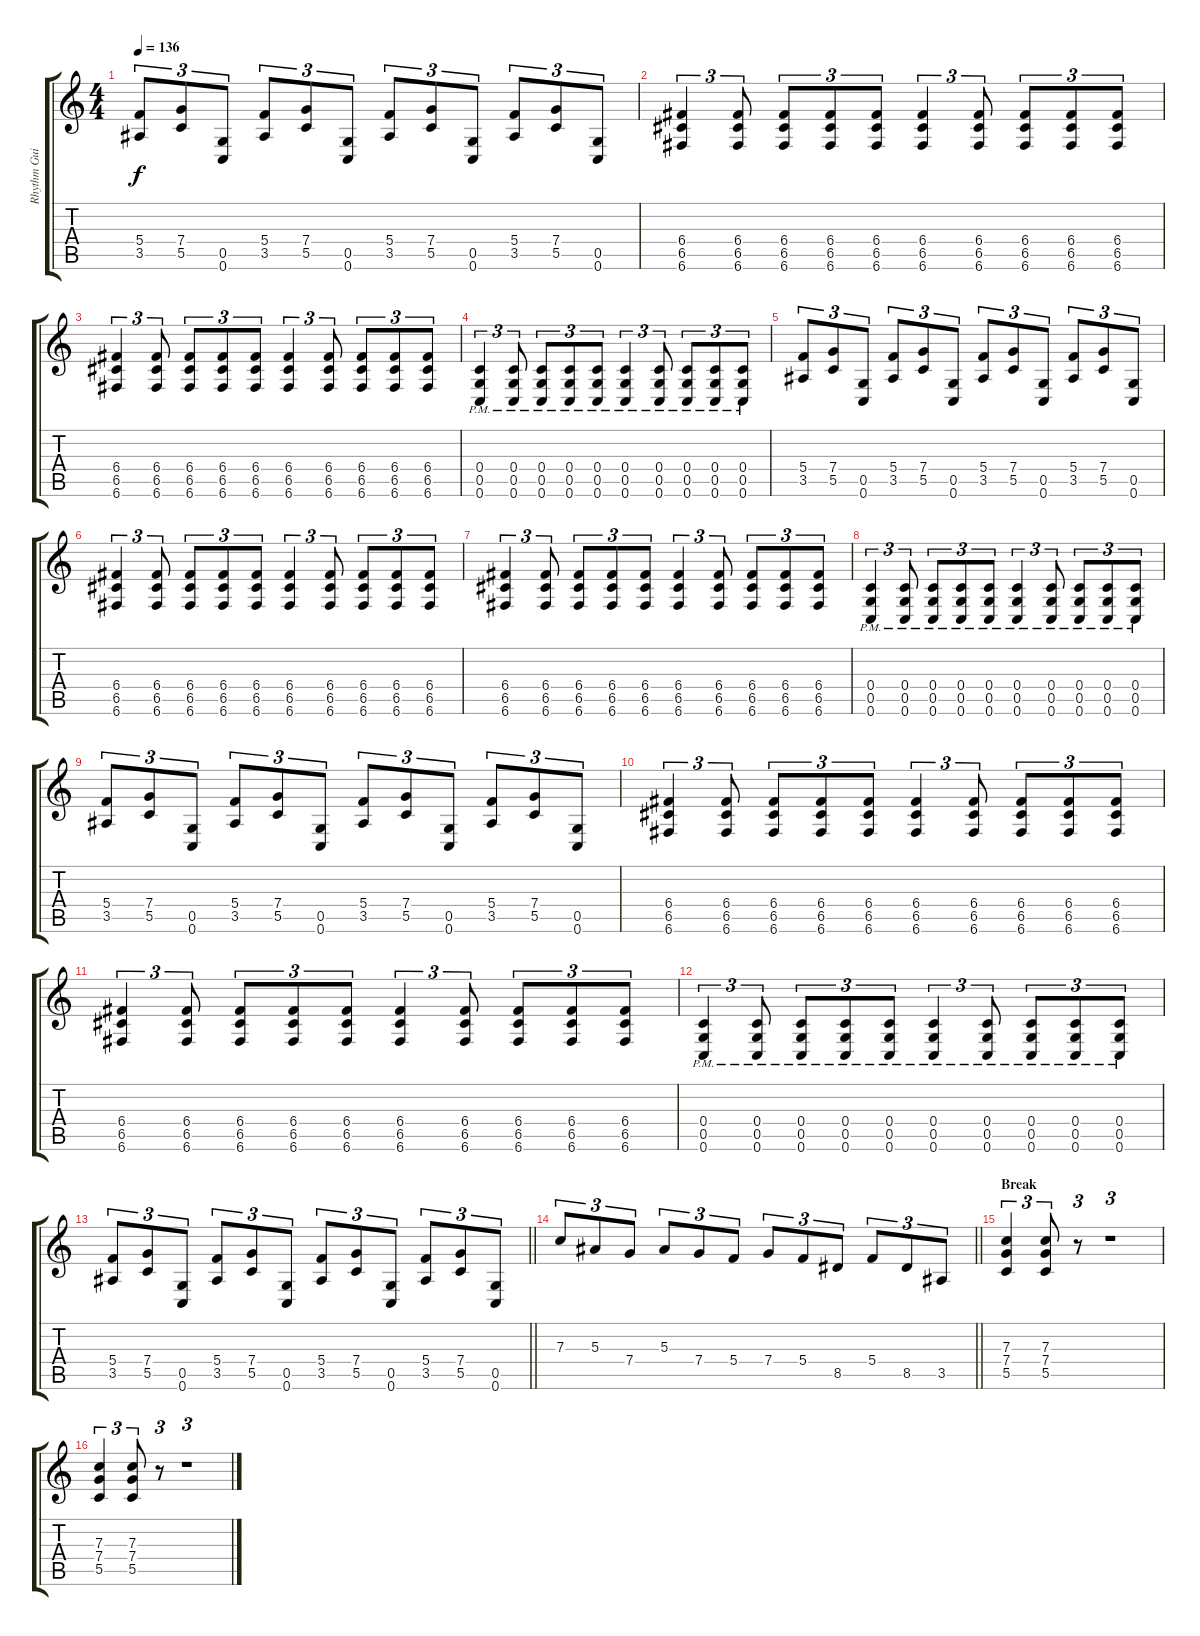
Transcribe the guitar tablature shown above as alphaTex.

\track ("Rhythm Guitar" "Rhythm Gui") {instrument distortionguitar}
\staff {score tabs}
\tuning (D4 A3 F3 C3 G2 C2) {hide}
\ts (4 4)
\tempo 136
\clef g2
\ks c
(5.4 3.5).8{tu (3 2) dy f} (7.4 5.5).8{tu (3 2)} (0.5 0.6).8{tu (3 2)} (5.4 3.5).8{tu (3 2)} (7.4 5.5).8{tu (3 2)} (0.5 0.6).8{tu (3 2)} (5.4 3.5).8{tu (3 2)} (7.4 5.5).8{tu (3 2)} (0.5 0.6).8{tu (3 2)} (5.4 3.5).8{tu (3 2)} (7.4 5.5).8{tu (3 2)} (0.5 0.6).8{tu (3 2)} |
(6.4 6.5 6.6).4{tu (3 2)} (6.4 6.5 6.6).8{tu (3 2)} (6.4 6.5 6.6).8{tu (3 2)} (6.4 6.5 6.6).8{tu (3 2)} (6.4 6.5 6.6).8{tu (3 2)} (6.4 6.5 6.6).4{tu (3 2)} (6.4 6.5 6.6).8{tu (3 2)} (6.4 6.5 6.6).8{tu (3 2)} (6.4 6.5 6.6).8{tu (3 2)} (6.4 6.5 6.6).8{tu (3 2)} |
(6.4 6.5 6.6).4{tu (3 2)} (6.4 6.5 6.6).8{tu (3 2)} (6.4 6.5 6.6).8{tu (3 2)} (6.4 6.5 6.6).8{tu (3 2)} (6.4 6.5 6.6).8{tu (3 2)} (6.4 6.5 6.6).4{tu (3 2)} (6.4 6.5 6.6).8{tu (3 2)} (6.4 6.5 6.6).8{tu (3 2)} (6.4 6.5 6.6).8{tu (3 2)} (6.4 6.5 6.6).8{tu (3 2)} |
(0.4{pm} 0.5{pm} 0.6{pm}).4{tu (3 2)} (0.4{pm} 0.5{pm} 0.6{pm}).8{tu (3 2)} (0.4{pm} 0.5{pm} 0.6{pm}).8{tu (3 2)} (0.4{pm} 0.5{pm} 0.6{pm}).8{tu (3 2)} (0.4{pm} 0.5{pm} 0.6{pm}).8{tu (3 2)} (0.4{pm} 0.5{pm} 0.6{pm}).4{tu (3 2)} (0.4{pm} 0.5{pm} 0.6{pm}).8{tu (3 2)} (0.4{pm} 0.5{pm} 0.6{pm}).8{tu (3 2)} (0.4{pm} 0.5{pm} 0.6{pm}).8{tu (3 2)} (0.4{pm} 0.5{pm} 0.6{pm}).8{tu (3 2)} |
(5.4 3.5).8{tu (3 2)} (7.4 5.5).8{tu (3 2)} (0.5 0.6).8{tu (3 2)} (5.4 3.5).8{tu (3 2)} (7.4 5.5).8{tu (3 2)} (0.5 0.6).8{tu (3 2)} (5.4 3.5).8{tu (3 2)} (7.4 5.5).8{tu (3 2)} (0.5 0.6).8{tu (3 2)} (5.4 3.5).8{tu (3 2)} (7.4 5.5).8{tu (3 2)} (0.5 0.6).8{tu (3 2)} |
(6.4 6.5 6.6).4{tu (3 2)} (6.4 6.5 6.6).8{tu (3 2)} (6.4 6.5 6.6).8{tu (3 2)} (6.4 6.5 6.6).8{tu (3 2)} (6.4 6.5 6.6).8{tu (3 2)} (6.4 6.5 6.6).4{tu (3 2)} (6.4 6.5 6.6).8{tu (3 2)} (6.4 6.5 6.6).8{tu (3 2)} (6.4 6.5 6.6).8{tu (3 2)} (6.4 6.5 6.6).8{tu (3 2)} |
(6.4 6.5 6.6).4{tu (3 2)} (6.4 6.5 6.6).8{tu (3 2)} (6.4 6.5 6.6).8{tu (3 2)} (6.4 6.5 6.6).8{tu (3 2)} (6.4 6.5 6.6).8{tu (3 2)} (6.4 6.5 6.6).4{tu (3 2)} (6.4 6.5 6.6).8{tu (3 2)} (6.4 6.5 6.6).8{tu (3 2)} (6.4 6.5 6.6).8{tu (3 2)} (6.4 6.5 6.6).8{tu (3 2)} |
(0.4{pm} 0.5{pm} 0.6{pm}).4{tu (3 2)} (0.4{pm} 0.5{pm} 0.6{pm}).8{tu (3 2)} (0.4{pm} 0.5{pm} 0.6{pm}).8{tu (3 2)} (0.4{pm} 0.5{pm} 0.6{pm}).8{tu (3 2)} (0.4{pm} 0.5{pm} 0.6{pm}).8{tu (3 2)} (0.4{pm} 0.5{pm} 0.6{pm}).4{tu (3 2)} (0.4{pm} 0.5{pm} 0.6{pm}).8{tu (3 2)} (0.4{pm} 0.5{pm} 0.6{pm}).8{tu (3 2)} (0.4{pm} 0.5{pm} 0.6{pm}).8{tu (3 2)} (0.4{pm} 0.5{pm} 0.6{pm}).8{tu (3 2)} |
(5.4 3.5).8{tu (3 2)} (7.4 5.5).8{tu (3 2)} (0.5 0.6).8{tu (3 2)} (5.4 3.5).8{tu (3 2)} (7.4 5.5).8{tu (3 2)} (0.5 0.6).8{tu (3 2)} (5.4 3.5).8{tu (3 2)} (7.4 5.5).8{tu (3 2)} (0.5 0.6).8{tu (3 2)} (5.4 3.5).8{tu (3 2)} (7.4 5.5).8{tu (3 2)} (0.5 0.6).8{tu (3 2)} |
(6.4 6.5 6.6).4{tu (3 2)} (6.4 6.5 6.6).8{tu (3 2)} (6.4 6.5 6.6).8{tu (3 2)} (6.4 6.5 6.6).8{tu (3 2)} (6.4 6.5 6.6).8{tu (3 2)} (6.4 6.5 6.6).4{tu (3 2)} (6.4 6.5 6.6).8{tu (3 2)} (6.4 6.5 6.6).8{tu (3 2)} (6.4 6.5 6.6).8{tu (3 2)} (6.4 6.5 6.6).8{tu (3 2)} |
(6.4 6.5 6.6).4{tu (3 2)} (6.4 6.5 6.6).8{tu (3 2)} (6.4 6.5 6.6).8{tu (3 2)} (6.4 6.5 6.6).8{tu (3 2)} (6.4 6.5 6.6).8{tu (3 2)} (6.4 6.5 6.6).4{tu (3 2)} (6.4 6.5 6.6).8{tu (3 2)} (6.4 6.5 6.6).8{tu (3 2)} (6.4 6.5 6.6).8{tu (3 2)} (6.4 6.5 6.6).8{tu (3 2)} |
(0.4{pm} 0.5{pm} 0.6{pm}).4{tu (3 2)} (0.4{pm} 0.5{pm} 0.6{pm}).8{tu (3 2)} (0.4{pm} 0.5{pm} 0.6{pm}).8{tu (3 2)} (0.4{pm} 0.5{pm} 0.6{pm}).8{tu (3 2)} (0.4{pm} 0.5{pm} 0.6{pm}).8{tu (3 2)} (0.4{pm} 0.5{pm} 0.6{pm}).4{tu (3 2)} (0.4{pm} 0.5{pm} 0.6{pm}).8{tu (3 2)} (0.4{pm} 0.5{pm} 0.6{pm}).8{tu (3 2)} (0.4{pm} 0.5{pm} 0.6{pm}).8{tu (3 2)} (0.4{pm} 0.5{pm} 0.6{pm}).8{tu (3 2)} |
\barLineRight lightlight
(5.4 3.5).8{tu (3 2)} (7.4 5.5).8{tu (3 2)} (0.5 0.6).8{tu (3 2)} (5.4 3.5).8{tu (3 2)} (7.4 5.5).8{tu (3 2)} (0.5 0.6).8{tu (3 2)} (5.4 3.5).8{tu (3 2)} (7.4 5.5).8{tu (3 2)} (0.5 0.6).8{tu (3 2)} (5.4 3.5).8{tu (3 2)} (7.4 5.5).8{tu (3 2)} (0.5 0.6).8{tu (3 2)} |
\section ("" "")
\barLineRight lightlight
7.3.8{tu (3 2)} 5.3.8{tu (3 2)} 7.4.8{tu (3 2)} 5.3.8{tu (3 2)} 7.4.8{tu (3 2)} 5.4.8{tu (3 2)} 7.4.8{tu (3 2)} 5.4.8{tu (3 2)} 8.5.8{tu (3 2)} 5.4.8{tu (3 2)} 8.5.8{tu (3 2)} 3.5.8{tu (3 2)} |
\section ("" "Break")
(7.3 7.4 5.5).4{tu (3 2)} (7.3 7.4 5.5).8{tu (3 2)} r.8{tu (3 2)} r.1{tu (3 2)} |
(7.3 7.4 5.5).4{tu (3 2)} (7.3 7.4 5.5).8{tu (3 2)} r.8{tu (3 2)} r.1{tu (3 2)}
